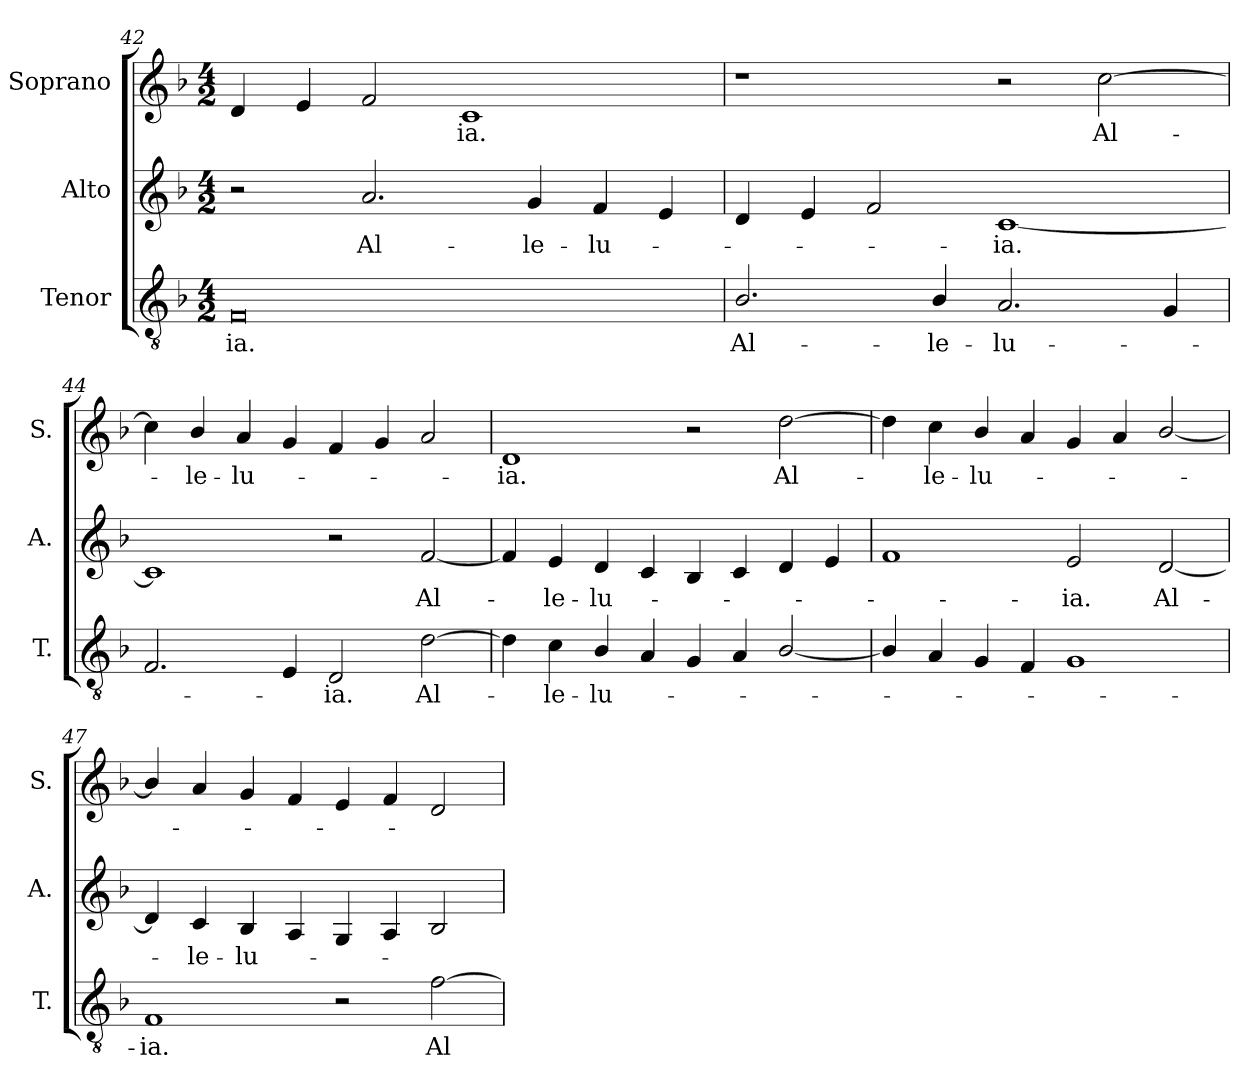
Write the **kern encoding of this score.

**kern	**text	**kern	**text	**kern	**text
*part3	*part3	*part2	*part2	*part1	*part1
*staff3	*staff3	*staff2	*staff2	*staff1	*staff1
*I"Tenor	*	*I"Alto	*	*I"Soprano	*
*I'T.	*	*I'A.	*	*I'S.	*
*clefGv2	*	*clefG2	*	*clefG2	*
*ITrd7c12	*	*	*	*	*
*k[b-]	*	*k[b-]	*	*k[b-]	*
*F:	*	*F:	*	*F:	*
*M4/2	*	*M4/2	*	*M4/2	*
=42	=42	=42	=42	=42	=42
!	!LO:LY:b:color=#000000	!	!	!	!
0FFi	-ia.	2r	.	4di/	.
.	.	.	.	4ei/	.
!	!	!	!LO:LY:b:color=#000000	!	!
.	.	2.ai/	Al-	2fi/	.
!	!	!	!	!	!LO:LY:b:color=#000000
.	.	.	.	1ci	-ia.
!	!	!	!LO:LY:b:color=#000000	!	!
.	.	4gi/	-le-	.	.
!	!	!	!LO:LY:b:color=#000000	!	!
.	.	4fi/	-lu-	.	.
.	.	4ei/	.	.	.
=43	=43	=43	=43	=43	=43
!	!LO:LY:b:color=#000000	!	!	!	!
2.BB-i/	Al-	4di/	.	1r	.
.	.	4ei/	.	.	.
.	.	2fi/	.	.	.
!	!LO:LY:b:color=#000000	!	!	!	!
4BB-i/	-le-	.	.	.	.
!	!LO:LY:b:color=#000000	!	!	!	!
!	!	!	!LO:LY:b:color=#000000	!	!
2.AAi/	-lu-	[1ci	-ia.	2r	.
!	!	!	!	!	!LO:LY:b:color=#000000
.	.	.	.	[2cci\	Al-
4GGi/	.	.	.	.	.
=44	=44	=44	=44	=44	=44
2.FFi/	.	1ci]	.	4cci\]	.
!	!	!	!	!	!LO:LY:b:color=#000000
.	.	.	.	4b-i/	-le-
!	!	!	!	!	!LO:LY:b:color=#000000
.	.	.	.	4ai/	-lu-
4EEi/	.	.	.	4gi/	.
!	!LO:LY:b:color=#000000	!	!	!	!
2DDi/	-ia.	2r	.	4fi/	.
.	.	.	.	4gi/	.
!	!LO:LY:b:color=#000000	!	!	!	!
!	!	!	!LO:LY:b:color=#000000	!	!
[2Di\	Al-	[2fi/	Al-	2ai/	.
!!LO:PB:g=z
=45	=45	=45	=45	=45	=45
!	!	!	!	!	!LO:LY:b:color=#000000
4Di\]	.	4fi/]	.	1di	-ia.
!	!LO:LY:b:color=#000000	!	!	!	!
!	!	!	!LO:LY:b:color=#000000	!	!
4Ci\	-le-	4ei/	-le-	.	.
!	!LO:LY:b:color=#000000	!	!	!	!
!	!	!	!LO:LY:b:color=#000000	!	!
4BB-i/	-lu-	4di/	-lu-	.	.
4AAi/	.	4ci/	.	.	.
4GGi/	.	4B-i/	.	2r	.
4AAi/	.	4ci/	.	.	.
!	!	!	!	!	!LO:LY:b:color=#000000
[2BB-i/	.	4di/	.	[2ddi\	Al-
.	.	4ei/	.	.	.
=46	=46	=46	=46	=46	=46
4BB-i/]	.	1fi	.	4ddi\]	.
!	!	!	!	!	!LO:LY:b:color=#000000
4AAi/	.	.	.	4cci\	-le-
!	!	!	!	!	!LO:LY:b:color=#000000
4GGi/	.	.	.	4b-i/	-lu-
4FFi/	.	.	.	4ai/	.
!	!	!	!LO:LY:b:color=#000000	!	!
1GGi	.	2ei/	-ia.	4gi/	.
.	.	.	.	4ai/	.
!	!	!	!LO:LY:b:color=#000000	!	!
.	.	[2di/	Al-	[2b-i/	.
=47	=47	=47	=47	=47	=47
!	!LO:LY:b:color=#000000	!	!	!	!
1FFi	-ia.	4di/]	.	4b-i/]	.
!	!	!	!LO:LY:b:color=#000000	!	!
.	.	4ci/	-le-	4ai/	.
!	!	!	!LO:LY:b:color=#000000	!	!
.	.	4B-i/	-lu-	4gi/	.
.	.	4Ai/	.	4fi/	.
2r	.	4Gi/	.	4ei/	.
.	.	4Ai/	.	4fi/	.
!	!LO:LY:b:color=#000000	!	!	!	!
[2Fi\	Al-	2B-i/	.	2di/	.
=	=	=	=	=	=
*-	*-	*-	*-	*-	*-
